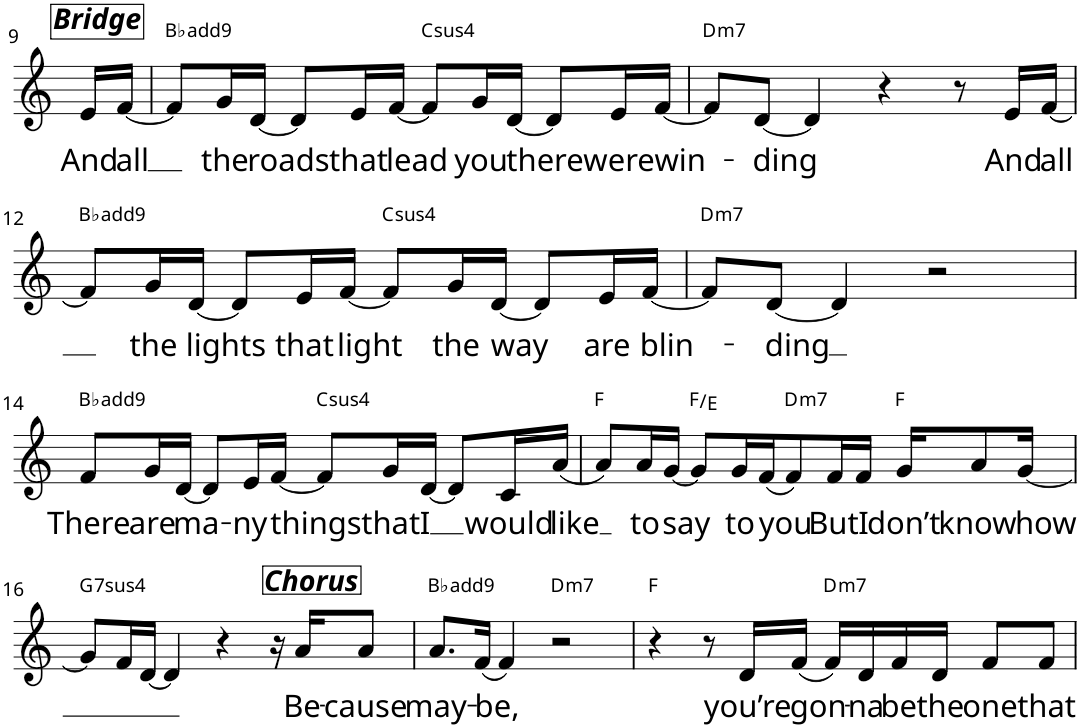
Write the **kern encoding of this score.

**kern	**text	**harte
*part1	*part1	*part1
*staff1	*staff1	*
!!LO:PB:g=z
*clefG2	*	*
*k[]	*	*
*M4/4	*	*
*met(c)	*	*
=9	=9	=9
!LO:TX:a:Bi:t=Bridge	!	!
!	!LO:LY:b	!
16e/LL	And	.
!	!LO:LY:b	!
[16f/JJ	all	.
=10	=10	=10
8f/L]	.	Bb:maj(9)
!	!LO:LY:b	!
16g/L	the	.
!	!LO:LY:b	!
[16d/JJ	roads	.
8d/L]	.	.
!	!LO:LY:b	!
16e/L	that	.
!	!LO:LY:b	!
[16f/JJ	lead	.
!	!	!LO:H:kt=4
8f/L]	.	C:sus4
!	!LO:LY:b	!
16g/L	you	.
!	!LO:LY:b	!
[16d/JJ	there	.
8d/L]	.	.
!	!LO:LY:b	!
16e/L	were	.
!	!LO:LY:b	!
[16f/JJ	win-	.
=11	=11	=11
!	!	!LO:H:kt=m7
8f/L]	.	D:min7
!	!LO:LY:b	!
[8d/J	-ding	.
4d/]	.	.
4r	.	.
8r	.	.
!	!LO:LY:b	!
16e/LL	And	.
!	!LO:LY:b	!
[16f/JJ	all	.
!!LO:LB:g=z
=12	=12	=12
8f/L]	.	Bb:maj(9)
!	!LO:LY:b	!
16g/L	the	.
!	!LO:LY:b	!
[16d/JJ	lights	.
8d/L]	.	.
!	!LO:LY:b	!
16e/L	that	.
!	!LO:LY:b	!
[16f/JJ	light	.
!	!	!LO:H:kt=4
8f/L]	.	C:sus4
!	!LO:LY:b	!
16g/L	the	.
!	!LO:LY:b	!
[16d/JJ	way	.
8d/L]	.	.
!	!LO:LY:b	!
16e/L	are	.
!	!LO:LY:b	!
[16f/JJ	blin-	.
=13	=13	=13
!	!	!LO:H:kt=m7
8f/L]	.	D:min7
!	!LO:LY:b	!
[8d/J	-ding	.
4d/]	.	.
2r	.	.
!!LO:LB:g=z
=14	=14	=14
!	!LO:LY:b	!
8f/L	There	Bb:maj(9)
!	!LO:LY:b	!
16g/L	are	.
!	!LO:LY:b	!
[16d/JJ	ma-	.
8d/L]	.	.
!	!LO:LY:b	!
16e/L	-ny	.
!	!LO:LY:b	!
[16f/JJ	things	.
!	!	!LO:H:kt=4
8f/L]	.	C:sus4
!	!LO:LY:b	!
16g/L	that	.
!	!LO:LY:b	!
[16d/JJ	I	.
8d/L]	.	.
!	!LO:LY:b	!
16c/L	would	.
!	!LO:LY:b	!
(16a/JJ	like	.
=15	=15	=15
8a/L)	.	F:maj
!	!LO:LY:b	!
16a/L	to	.
!	!LO:LY:b	!
[16g/JJ	say	.
8g/L]	.	F:maj/7
!	!LO:LY:b	!
16g/L	to	.
!	!LO:LY:b	!
(16f/J	you	.
!	!	!LO:H:kt=m7
8f/)	.	D:min7
!	!LO:LY:b	!
16f/L	But	.
!	!LO:LY:b	!
16f/JJ	I	.
!	!LO:LY:b	!
16g/KL	don’t	F:maj
!	!LO:LY:b	!
8a/	know	.
!	!LO:LY:b	!
[16g/Jk	how	.
!!LO:LB:g=z
=16	=16	=16
!	!	!LO:H:kt=74
8g/L]	.	G:sus4(7)
16fn/L	.	.
[16d/JJ	.	.
4d/]	.	.
4r	.	.
16r	.	.
!LO:TX:a:Bi:t=Chorus	!	!
!	!LO:LY:b	!
16a/KL	Be-	.
!	!LO:LY:b	!
8a/J	-cause	.
=17	=17	=17
!	!LO:LY:b	!
8.a/L	may-	Bb:maj(9)
!	!LO:LY:b	!
(16f/Jk	-be,	.
4f/)	.	.
!	!	!LO:H:kt=m7
2r	.	D:min7
=18	=18	=18
4r	.	F:maj
8r	.	.
!	!LO:LY:b	!
16d/LL	you’re	.
!	!LO:LY:b	!
(16f/JJ	gon-	.
!	!	!LO:H:kt=m7
16f/LL)	.	D:min7
!	!LO:LY:b	!
16d/	-na	.
!	!LO:LY:b	!
16f/	be	.
!	!LO:LY:b	!
16d/JJ	the	.
!	!LO:LY:b	!
8f/L	one	.
!	!LO:LY:b	!
8f/J	that	.
=	=	=
*-	*-	*-
